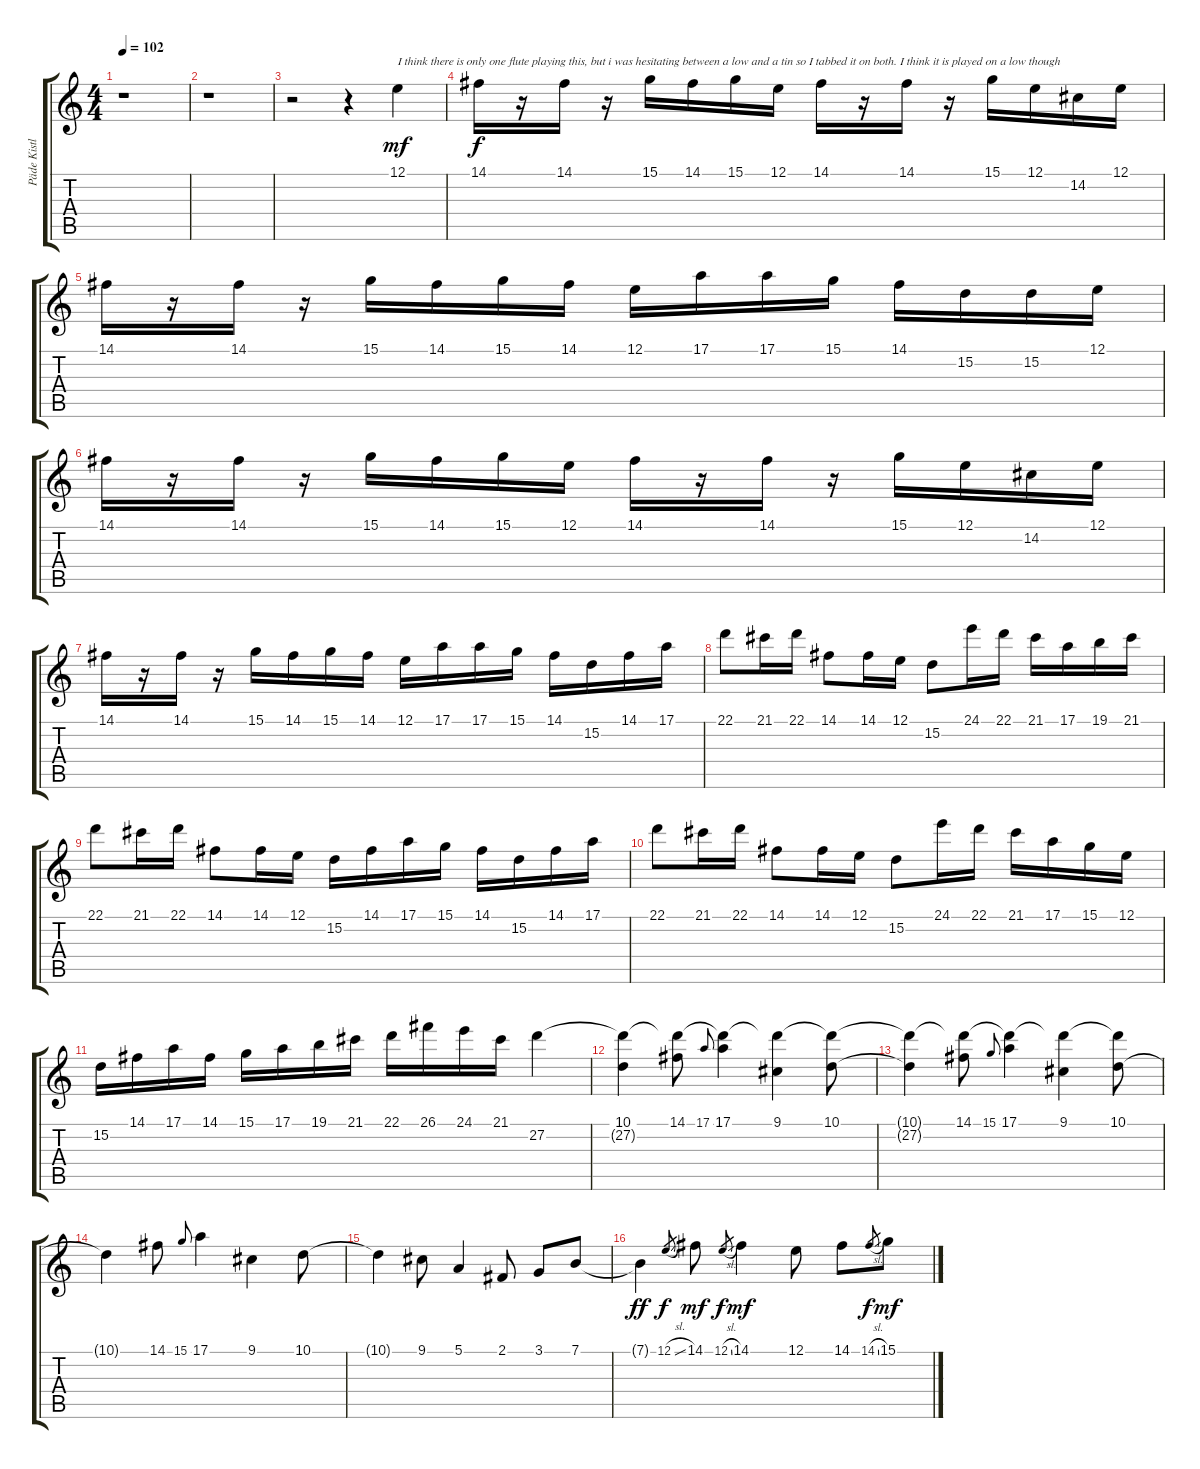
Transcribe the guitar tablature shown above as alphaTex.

\track ("Päde Kistler or Chrigel" "Päde Kistl") {instrument flute}
\staff {score tabs}
\tuning (E4 B3 G3 D3 A2 E2) {hide}
\ts (4 4)
\tempo 102
\clef g2
\ks c
r.1{dy f} |
r.1 |
r.2 r.4 12.1.4{txt "I think there is only one flute playing this, but i was hesitating between a low and a tin so I tabbed it on both. I think it is played on a low though" dy mf} |
14.1.16{dy f} r.16 14.1.16 r.16 15.1.16 14.1.16 15.1.16 12.1.16 14.1.16 r.16 14.1.16 r.16 15.1.16 12.1.16 14.2.16 12.1.16 |
14.1.16 r.16 14.1.16 r.16 15.1.16 14.1.16 15.1.16 14.1.16 12.1.16 17.1.16 17.1.16 15.1.16 14.1.16 15.2.16 15.2.16 12.1.16 |
14.1.16 r.16 14.1.16 r.16 15.1.16 14.1.16 15.1.16 12.1.16 14.1.16 r.16 14.1.16 r.16 15.1.16 12.1.16 14.2.16 12.1.16 |
14.1.16 r.16 14.1.16 r.16 15.1.16 14.1.16 15.1.16 14.1.16 12.1.16 17.1.16 17.1.16 15.1.16 14.1.16 15.2.16 14.1.16 17.1.16 |
22.1.8 21.1.16 22.1.16 14.1.8 14.1.16 12.1.16 15.2.8 24.1.16 22.1.16 21.1.16 17.1.16 19.1.16 21.1.16 |
22.1.8 21.1.16 22.1.16 14.1.8 14.1.16 12.1.16 15.2.16 14.1.16 17.1.16 15.1.16 14.1.16 15.2.16 14.1.16 17.1.16 |
22.1.8 21.1.16 22.1.16 14.1.8 14.1.16 12.1.16 15.2.8 24.1.16 22.1.16 21.1.16 17.1.16 15.1.16 12.1.16 |
15.2.16 14.1.16 17.1.16 14.1.16 15.1.16 17.1.16 19.1.16 21.1.16 22.1.16 26.1.16 24.1.16 21.1.16 27.2.4 |
(10.1 27.2{t}).4 (14.1 27.2{t}).8 17.1.8{gr onbeat} (17.1 27.2{t}).4 (9.1 27.2{t}).4 (10.1 27.2{t}).8 |
(10.1{t} 27.2{t}).4 (14.1 27.2{t}).8 15.1.8{gr onbeat} (17.1 27.2{t}).4 (9.1 27.2{t}).4 (10.1 27.2{t}).8 |
10.1{t}.4 14.1.8 15.1.8{gr onbeat} 17.1.4 9.1.4 10.1.8 |
10.1{t}.4 9.1.8 5.1.4 2.1.8 3.1.8 7.1.8 |
7.1{t}.4{dy ff} 12.1{sl}.8{gr dy f} 14.1.8{dy mf} 12.1{sl}.8{gr dy f} 14.1.4{dy mf} 12.1.8 14.1.8 14.1{sl}.8{gr dy f} 15.1.8{dy mf}
